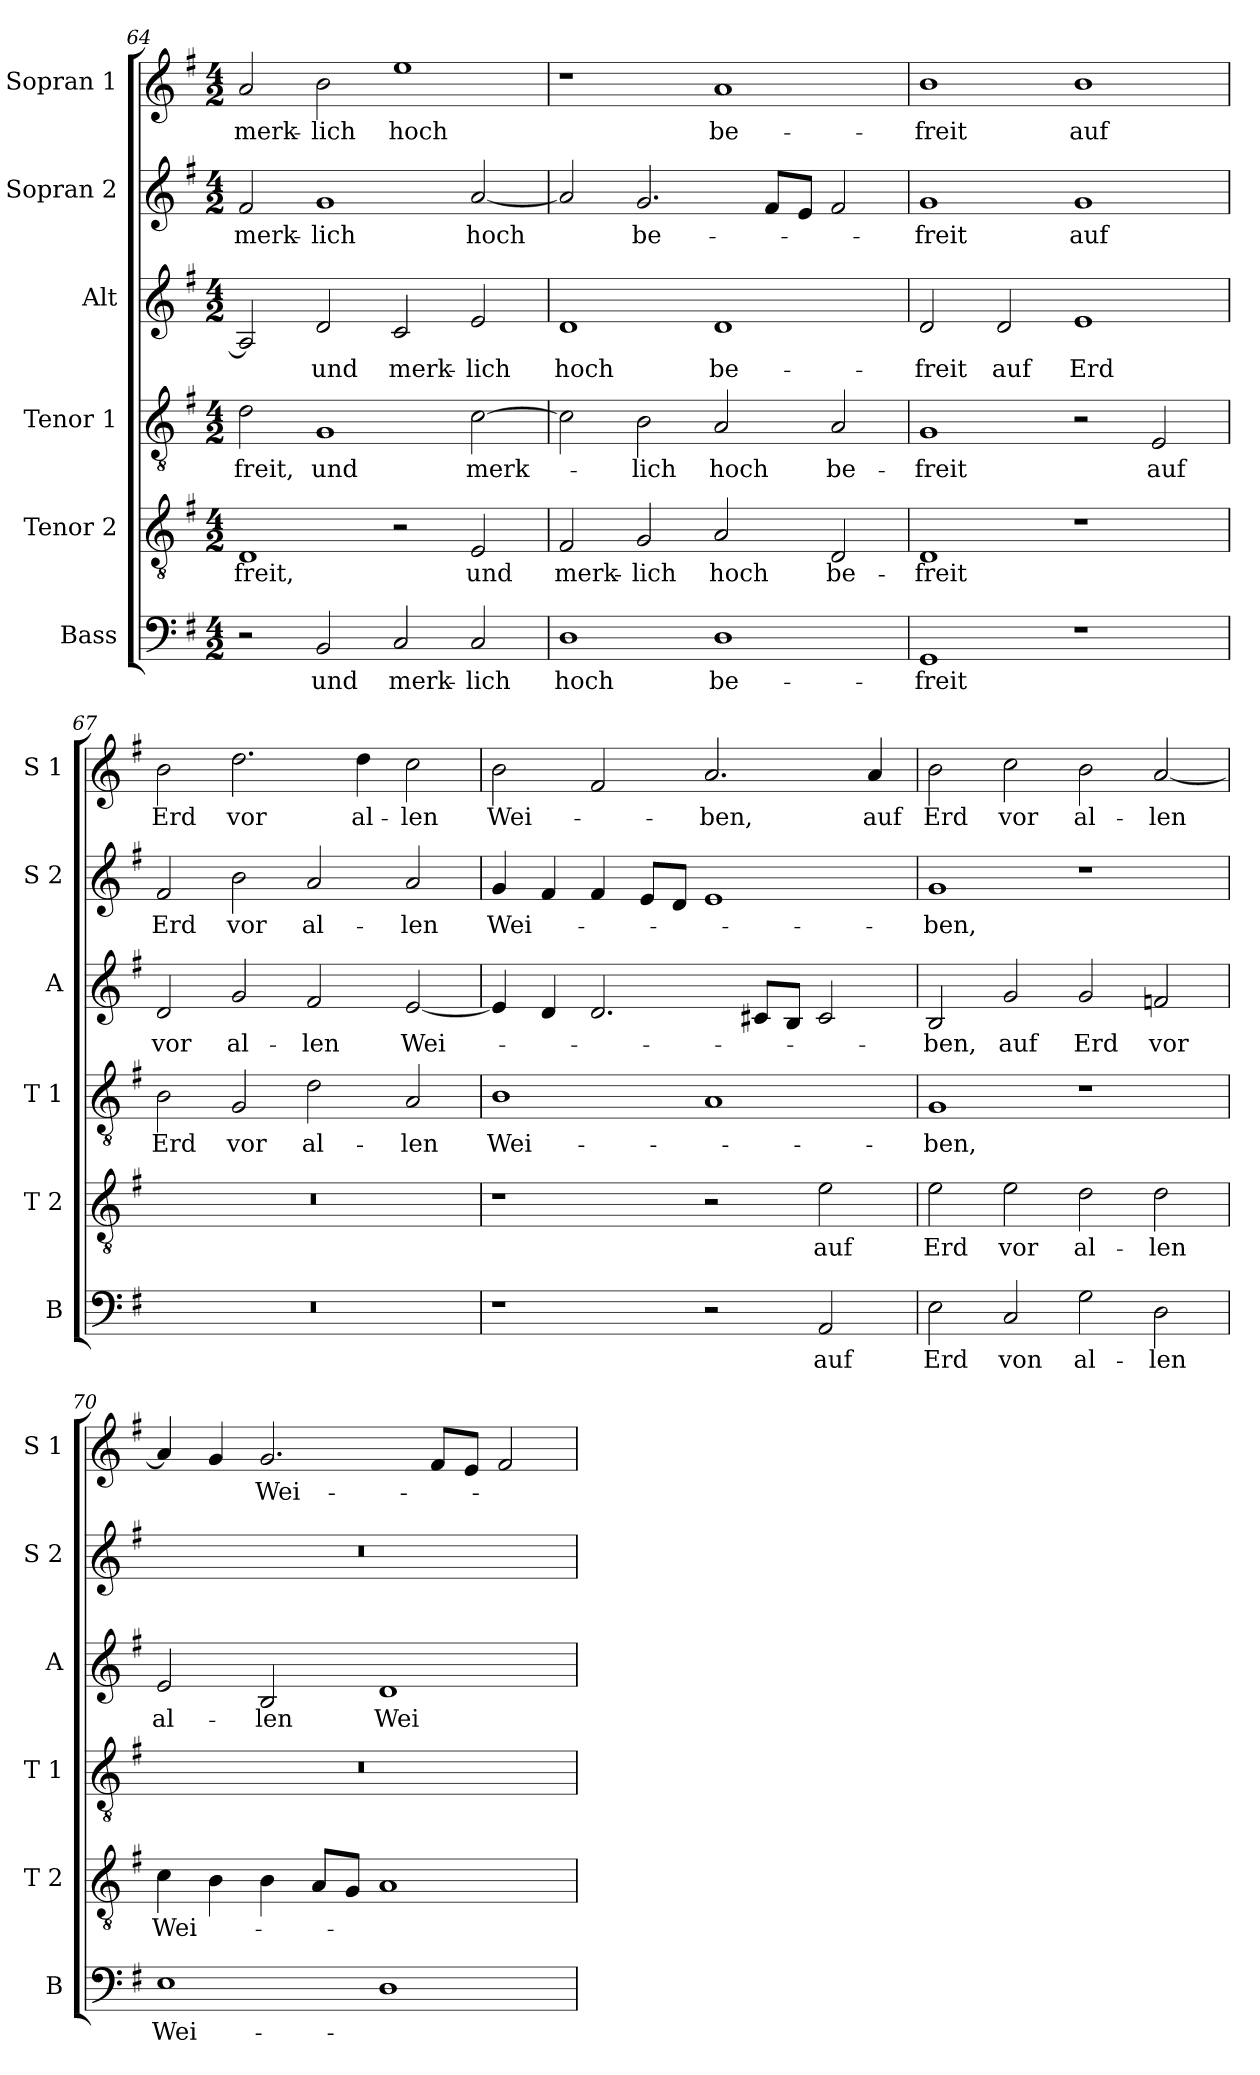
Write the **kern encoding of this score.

**kern	**text	**kern	**text	**kern	**text	**kern	**text	**kern	**text	**kern	**text
*part6	*part6	*part5	*part5	*part4	*part4	*part3	*part3	*part2	*part2	*part1	*part1
*staff6	*staff6	*staff5	*staff5	*staff4	*staff4	*staff3	*staff3	*staff2	*staff2	*staff1	*staff1
*I"Bass	*	*I"Tenor 2	*	*I"Tenor 1	*	*I"Alt	*	*I"Sopran 2	*	*I"Sopran 1	*
*I'B	*	*I'T 2	*	*I'T 1	*	*I'A	*	*I'S 2	*	*I'S 1	*
!!LO:LB:g=z
*clefF4	*	*clefGv2	*	*clefGv2	*	*clefG2	*	*clefG2	*	*clefG2	*
*k[f#]	*	*k[f#]	*	*k[f#]	*	*k[f#]	*	*k[f#]	*	*k[f#]	*
*M4/2	*	*M4/2	*	*M4/2	*	*M4/2	*	*M4/2	*	*M4/2	*
=64	=64	=64	=64	=64	=64	=64	=64	=64	=64	=64	=64
2r	.	1D	-freit,	2d\	-freit,	2A/]	.	2f#/	merk-	2a/	merk-
2BB/	und	.	.	1G	und	2d/	und	1g	-lich	2b\	-lich
2C/	merk-	2r	.	.	.	2c/	merk-	.	.	1ee	hoch
2C/	-lich	2E/	und	[2c\	merk-	2e/	-lich	[2a/	hoch	.	.
=65	=65	=65	=65	=65	=65	=65	=65	=65	=65	=65	=65
1D	hoch	2F#/	merk-	2c\]	.	1d	hoch	2a/]	.	1r	.
.	.	2G/	-lich	2B\	-lich	.	.	2.g/	be-	.	.
1D	be-	2A/	hoch	2A/	hoch	1d	be-	.	.	1a	be-
.	.	.	.	.	.	.	.	8f#/L	.	.	.
.	.	.	.	.	.	.	.	8e/J	.	.	.
.	.	2D/	be-	2A/	be-	.	.	2f#/	.	.	.
=66	=66	=66	=66	=66	=66	=66	=66	=66	=66	=66	=66
1GG	-freit	1D	-freit	1G	-freit	2d/	-freit	1g	-freit	1b	-freit
.	.	.	.	.	.	2d/	auf	.	.	.	.
1r	.	1r	.	2r	.	1e	Erd	1g	auf	1b	auf
.	.	.	.	2E/	auf	.	.	.	.	.	.
=67	=67	=67	=67	=67	=67	=67	=67	=67	=67	=67	=67
0r	.	0r	.	2B\	Erd	2d/	vor	2f#/	Erd	2b\	Erd
.	.	.	.	2G/	vor	2g/	al-	2b\	vor	2.dd\	vor
.	.	.	.	2d\	al-	2f#/	-len	2a/	al-	.	.
.	.	.	.	.	.	.	.	.	.	4dd\	al-
.	.	.	.	2A/	-len	[2e/	Wei-	2a/	-len	2cc\	-len
=68	=68	=68	=68	=68	=68	=68	=68	=68	=68	=68	=68
1r	.	1r	.	1B	Wei-	4e/]	.	4g/	Wei-	2b\	Wei-
.	.	.	.	.	.	4d/	.	4f#/	.	.	.
.	.	.	.	.	.	2.d/	.	4f#/	.	2f#/	.
.	.	.	.	.	.	.	.	8e/L	.	.	.
.	.	.	.	.	.	.	.	8d/J	.	.	.
2r	.	2r	.	1A	.	.	.	1e	.	2.a/	-ben,
.	.	.	.	.	.	8c#X/L	.	.	.	.	.
.	.	.	.	.	.	8B/J	.	.	.	.	.
2AA/	auf	2e\	auf	.	.	2c#/	.	.	.	.	.
.	.	.	.	.	.	.	.	.	.	4a/	auf
!!LO:LB:g=z
=69	=69	=69	=69	=69	=69	=69	=69	=69	=69	=69	=69
2E\	Erd	2e\	Erd	1G	-ben,	2B/	-ben,	1g	-ben,	2b\	Erd
2C/	von	2e\	vor	.	.	2g/	auf	.	.	2cc\	vor
2G\	al-	2d\	al-	1r	.	2g/	Erd	1r	.	2b\	al-
2D\	-len	2d\	-len	.	.	2fn/	vor	.	.	[2a/	-len
=70	=70	=70	=70	=70	=70	=70	=70	=70	=70	=70	=70
1E	Wei-	4c\	Wei-	0r	.	2e/	al-	0r	.	4a/]	.
.	.	4B\	.	.	.	.	.	.	.	4g/	.
.	.	4B\	.	.	.	2B/	-len	.	.	2.g/	Wei-
.	.	8A/L	.	.	.	.	.	.	.	.	.
.	.	8G/J	.	.	.	.	.	.	.	.	.
1D	.	1A	.	.	.	1d	Wei-	.	.	.	.
.	.	.	.	.	.	.	.	.	.	8f#/L	.
.	.	.	.	.	.	.	.	.	.	8e/J	.
.	.	.	.	.	.	.	.	.	.	2f#/	.
=	=	=	=	=	=	=	=	=	=	=	=
*-	*-	*-	*-	*-	*-	*-	*-	*-	*-	*-	*-
